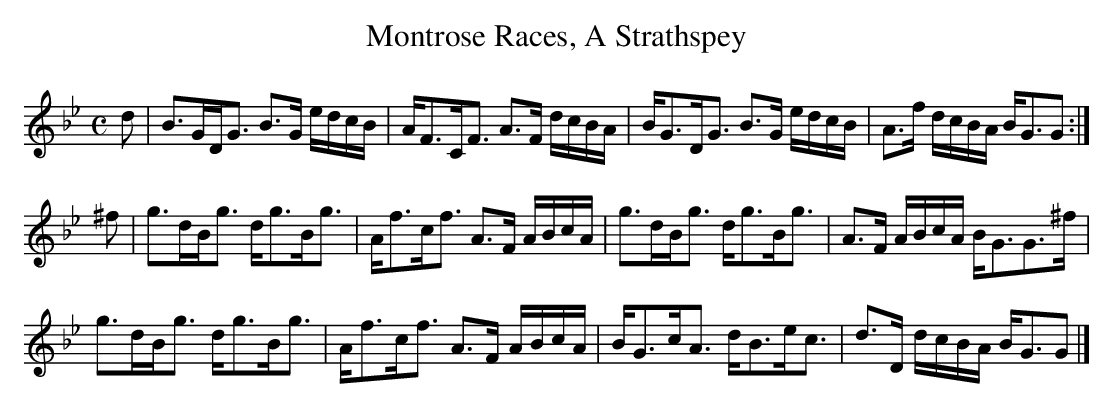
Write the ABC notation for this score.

X:1
T:Montrose Races, A Strathspey
L:1/8
M:C
K:Gm
 d|B>GD<G B>G e/d/c/B/|A<FC<F A>F d/c/B/A/|B<GD<G B>G e/d/c/B/|A>f d/c/B/A/ B<GG  :|
^f|g>dB<g d<gB<g      |A<fc<f A>F A/B/c/A/|g>dB<g d<gB<g      |A>F A/B/c/A/ B<GG>^f|
   g>dB<g d<gB<g      |A<fc<f A>F A/B/c/A/|B<Gc<A d<Be<c      |d>D d/c/B/A/ B<GG  |]
